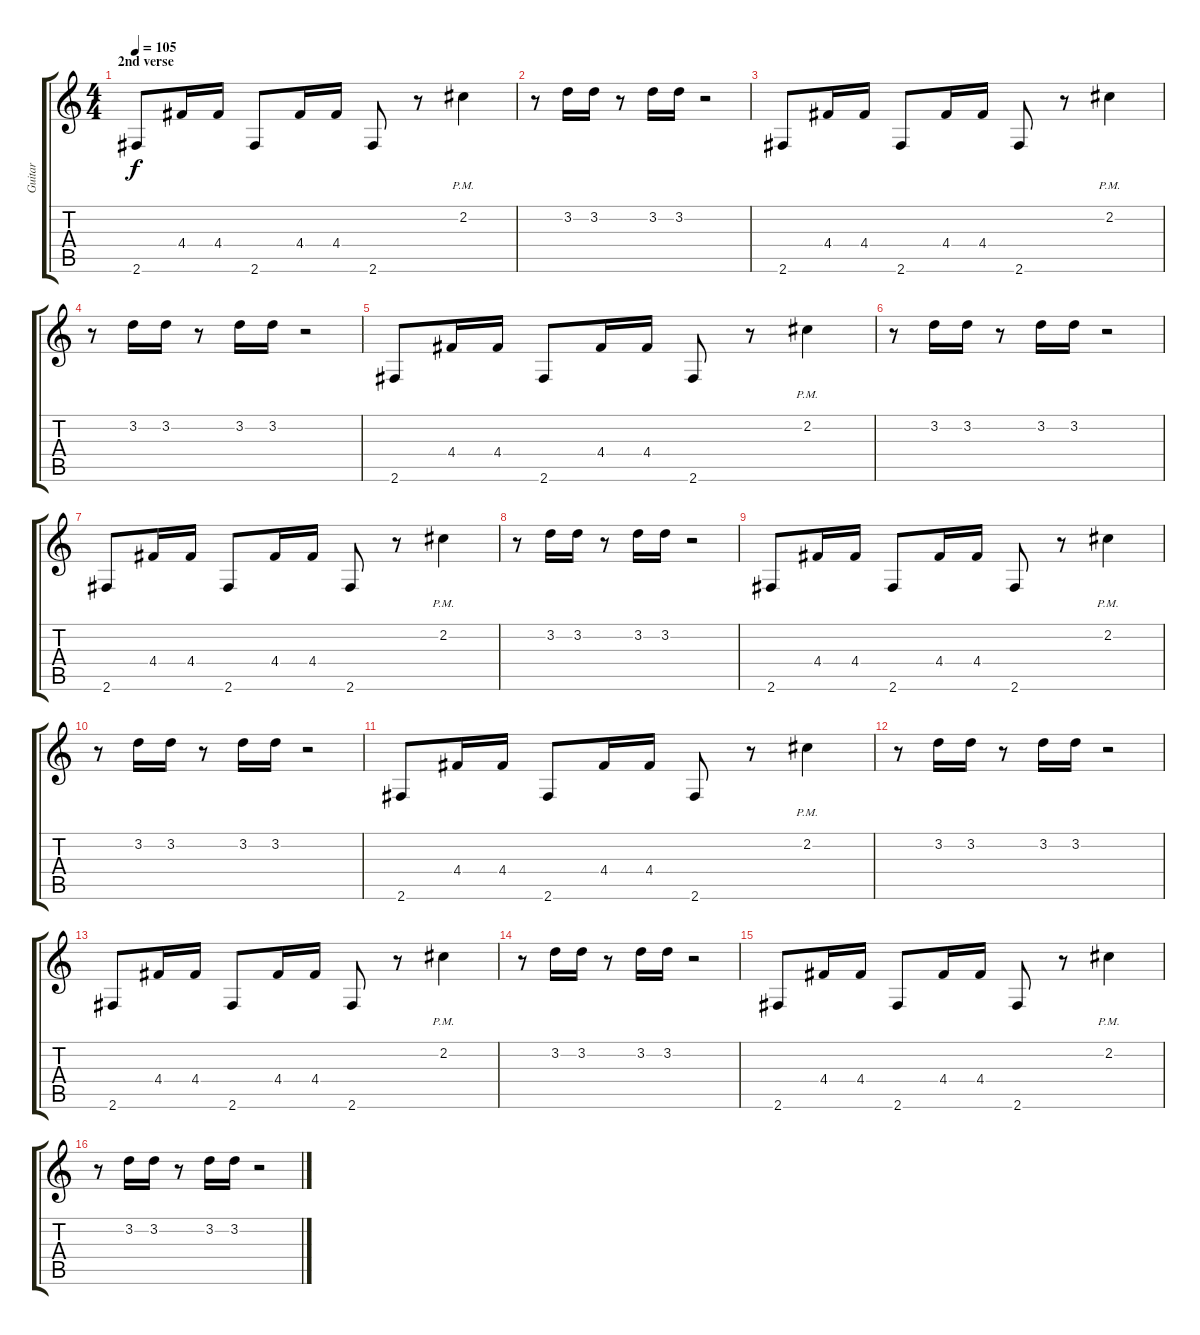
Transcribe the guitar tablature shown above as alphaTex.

\track ("Guitar" "Guitar") {instrument electricguitarmuted}
\staff {score tabs}
\tuning (E4 B3 G3 D3 A2 E2) {hide}
\ts (4 4)
\section ("" "2nd verse")
\tempo 105
\clef g2
\ks c
2.6.8{dy f} 4.4.16 4.4.16 2.6.8 4.4.16 4.4.16 2.6.8 r.8 2.2{pm}.4 |
r.8 3.2.16 3.2.16 r.8 3.2.16 3.2.16 r.2 |
2.6.8 4.4.16 4.4.16 2.6.8 4.4.16 4.4.16 2.6.8 r.8 2.2{pm}.4 |
r.8 3.2.16 3.2.16 r.8 3.2.16 3.2.16 r.2 |
2.6.8 4.4.16 4.4.16 2.6.8 4.4.16 4.4.16 2.6.8 r.8 2.2{pm}.4 |
r.8 3.2.16 3.2.16 r.8 3.2.16 3.2.16 r.2 |
2.6.8 4.4.16 4.4.16 2.6.8 4.4.16 4.4.16 2.6.8 r.8 2.2{pm}.4 |
r.8 3.2.16 3.2.16 r.8 3.2.16 3.2.16 r.2 |
2.6.8 4.4.16 4.4.16 2.6.8 4.4.16 4.4.16 2.6.8 r.8 2.2{pm}.4 |
r.8 3.2.16 3.2.16 r.8 3.2.16 3.2.16 r.2 |
2.6.8 4.4.16 4.4.16 2.6.8 4.4.16 4.4.16 2.6.8 r.8 2.2{pm}.4 |
r.8 3.2.16 3.2.16 r.8 3.2.16 3.2.16 r.2 |
2.6.8 4.4.16 4.4.16 2.6.8 4.4.16 4.4.16 2.6.8 r.8 2.2{pm}.4 |
r.8 3.2.16 3.2.16 r.8 3.2.16 3.2.16 r.2 |
2.6.8 4.4.16 4.4.16 2.6.8 4.4.16 4.4.16 2.6.8 r.8 2.2{pm}.4 |
r.8 3.2.16 3.2.16 r.8 3.2.16 3.2.16 r.2
